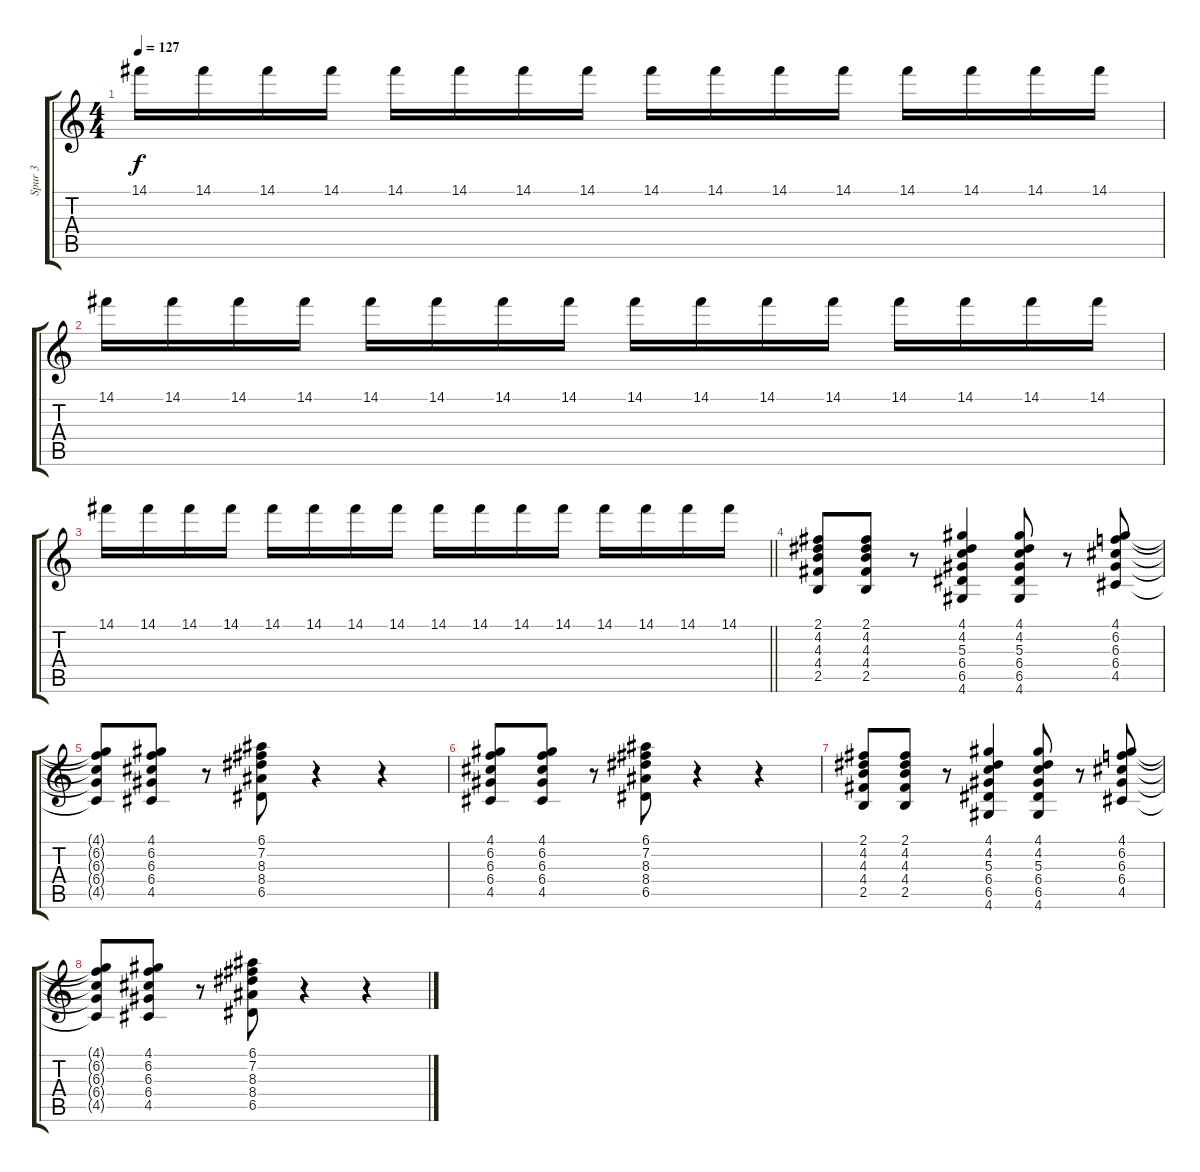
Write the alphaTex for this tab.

\track ("Spur 3" "Spur 3") {instrument electricguitarclean}
\staff {score tabs}
\tuning (E4 B3 G3 D3 A2 E2) {hide}
\ts (4 4)
\tempo 127
\clef g2
\ks c
14.1.16{dy f} 14.1.16 14.1.16 14.1.16 14.1.16 14.1.16 14.1.16 14.1.16 14.1.16 14.1.16 14.1.16 14.1.16 14.1.16 14.1.16 14.1.16 14.1.16 |
14.1.16 14.1.16 14.1.16 14.1.16 14.1.16 14.1.16 14.1.16 14.1.16 14.1.16 14.1.16 14.1.16 14.1.16 14.1.16 14.1.16 14.1.16 14.1.16 |
\barLineRight lightlight
14.1.16 14.1.16 14.1.16 14.1.16 14.1.16 14.1.16 14.1.16 14.1.16 14.1.16 14.1.16 14.1.16 14.1.16 14.1.16 14.1.16 14.1.16 14.1.16 |
(2.1 4.2 4.3 4.4 2.5).8{volume 9} (2.1 4.2 4.3 4.4 2.5).8 r.8 (4.1 4.2 5.3 6.4 6.5 4.6).4 (4.1 4.2 5.3 6.4 6.5 4.6).8 r.8 (4.1 6.2 6.3 6.4 4.5).8 |
(4.1{t} 6.2{t} 6.3{t} 6.4{t} 4.5{t}).8 (4.1 6.2 6.3 6.4 4.5).8 r.8 (6.1 7.2 8.3 8.4 6.5).8 r.4 r.4 |
(4.1 6.2 6.3 6.4 4.5).8 (4.1 6.2 6.3 6.4 4.5).8 r.8 (6.1 7.2 8.3 8.4 6.5).8 r.4 r.4 |
(2.1 4.2 4.3 4.4 2.5).8 (2.1 4.2 4.3 4.4 2.5).8 r.8 (4.1 4.2 5.3 6.4 6.5 4.6).4 (4.1 4.2 5.3 6.4 6.5 4.6).8 r.8 (4.1 6.2 6.3 6.4 4.5).8 |
(4.1{t} 6.2{t} 6.3{t} 6.4{t} 4.5{t}).8 (4.1 6.2 6.3 6.4 4.5).8 r.8 (6.1 7.2 8.3 8.4 6.5).8 r.4 r.4
